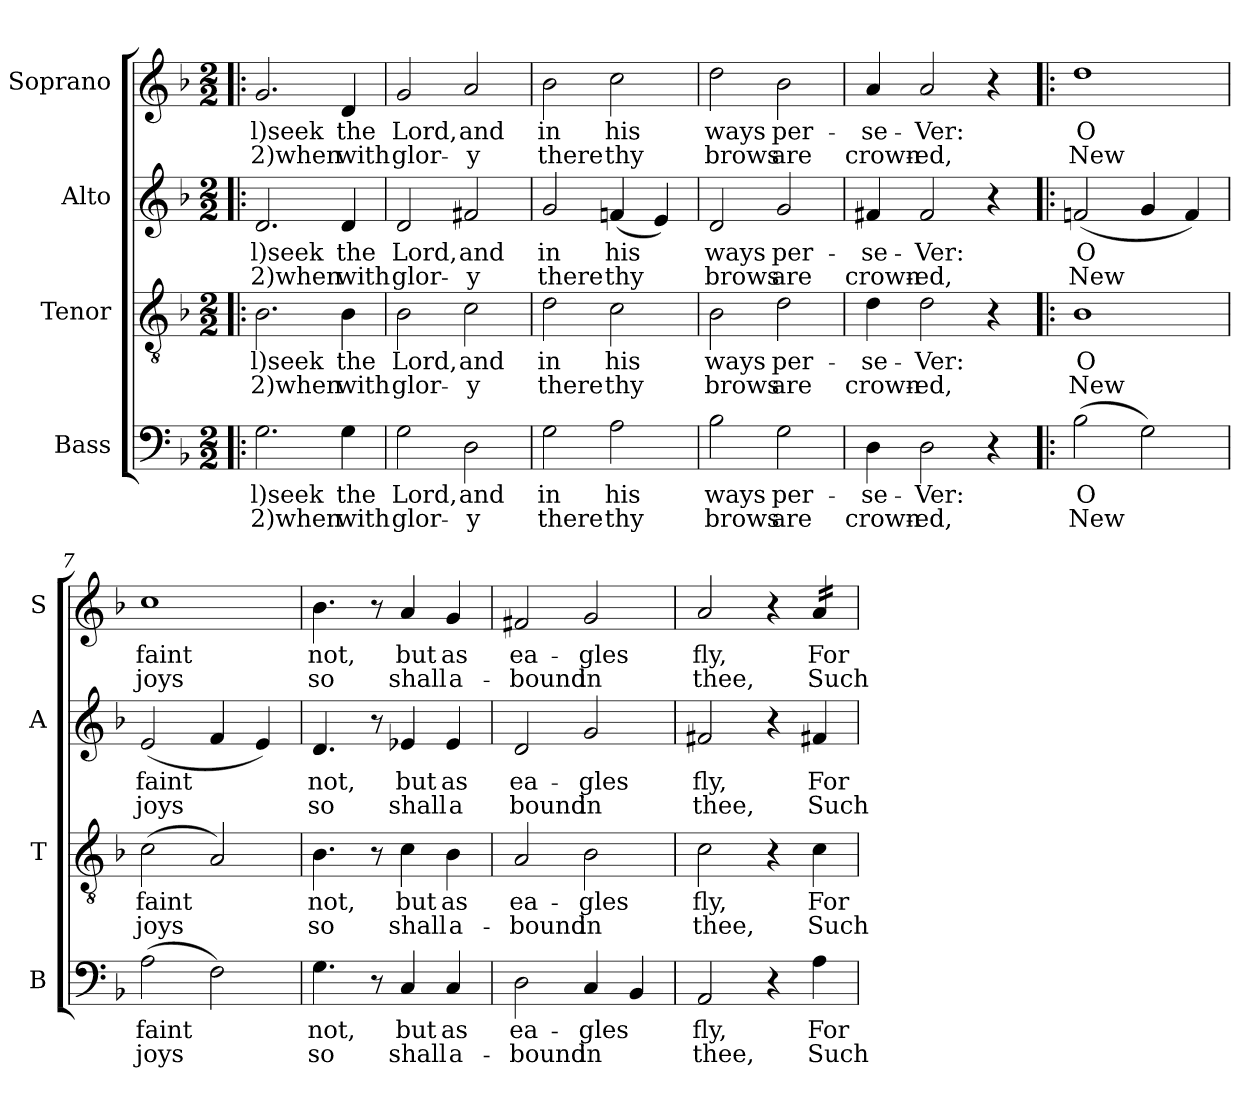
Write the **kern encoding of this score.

**kern	**text	**text	**kern	**text	**text	**kern	**text	**text	**kern	**text	**text
*part4	*part4	*part4	*part3	*part3	*part3	*part2	*part2	*part2	*part1	*part1	*part1
*staff4	*staff4	*staff4	*staff3	*staff3	*staff3	*staff2	*staff2	*staff2	*staff1	*staff1	*staff1
*I"Bass	*	*	*I"Tenor	*	*	*I"Alto	*	*	*I"Soprano	*	*
*I'B	*	*	*I'T	*	*	*I'A	*	*	*I'S	*	*
!!LO:PB:g=z
*stria5	*	*	*stria5	*	*	*stria5	*	*	*stria5	*	*
*clefF4	*	*	*clefGv2	*	*	*clefG2	*	*	*clefG2	*	*
*k[b-]	*	*	*k[b-]	*	*	*k[b-]	*	*	*k[b-]	*	*
*F:	*	*	*F:	*	*	*F:	*	*	*F:	*	*
*M2/2	*	*	*M2/2	*	*	*M2/2	*	*	*M2/2	*	*
=1!|:	=1!|:	=1!|:	=1!|:	=1!|:	=1!|:	=1!|:	=1!|:	=1!|:	=1!|:	=1!|:	=1!|:
!	!LO:LY:b:cj	!LO:LY:b:cj	!	!LO:LY:b:cj	!LO:LY:b:cj	!	!LO:LY:b:cj	!LO:LY:b:cj	!	!LO:LY:b:cj	!LO:LY:b:cj
2.G\	l)seek	2)when	2.B-\	l)seek	2)when	2.d/	l)seek	2)when	2.g/	l)seek	2)when
!	!LO:LY:b:cj	!LO:LY:b:cj	!	!LO:LY:b:cj	!LO:LY:b:cj	!	!LO:LY:b:cj	!LO:LY:b:cj	!	!LO:LY:b:cj	!LO:LY:b:cj
4G\	the	with	4B-\	the	with	4d/	the	with	4d/	the	with
=2	=2	=2	=2	=2	=2	=2	=2	=2	=2	=2	=2
!	!LO:LY:b:cj	!LO:LY:b:cj	!	!LO:LY:b:cj	!LO:LY:b:cj	!	!LO:LY:b:cj	!LO:LY:b:cj	!	!LO:LY:b:cj	!LO:LY:b:cj
2G\	Lord,	glor-	2B-\	Lord,	glor-	2d/	Lord,	glor-	2g/	Lord,	glor-
!	!LO:LY:b:cj	!LO:LY:b:cj	!	!LO:LY:b:cj	!LO:LY:b:cj	!	!LO:LY:b:cj	!LO:LY:b:cj	!	!LO:LY:b:cj	!LO:LY:b:cj
2D\	-and	y	2c\	-and	y	2f#X/	-and	y	2a/	-and	y
=3	=3	=3	=3	=3	=3	=3	=3	=3	=3	=3	=3
!	!LO:LY:b:cj	!LO:LY:b:cj	!	!LO:LY:b:cj	!LO:LY:b:cj	!	!LO:LY:b:cj	!LO:LY:b:cj	!	!LO:LY:b:cj	!LO:LY:b:cj
2G\	in	there	2d\	in	there	2g/	in	there	2b-\	in	there
!	!LO:LY:b:cj	!LO:LY:b:cj	!	!LO:LY:b:cj	!LO:LY:b:cj	!	!LO:LY:b:cj	!LO:LY:b:cj	!	!LO:LY:b:cj	!LO:LY:b:cj
2A\	his	thy	2c\	his	thy	(<4fn/	his	thy	2cc\	his	thy
.	.	.	.	.	.	4e/)	.	.	.	.	.
=4	=4	=4	=4	=4	=4	=4	=4	=4	=4	=4	=4
!	!LO:LY:b:cj	!LO:LY:b:cj	!	!LO:LY:b:cj	!LO:LY:b:cj	!	!LO:LY:b:cj	!LO:LY:b:cj	!	!LO:LY:b:cj	!LO:LY:b:cj
2B-\	ways	brows	2B-\	ways	brows	2d/	ways	brows	2dd\	ways	brows
!	!LO:LY:b:cj	!LO:LY:b:cj	!	!LO:LY:b:cj	!LO:LY:b:cj	!	!LO:LY:b:cj	!LO:LY:b:cj	!	!LO:LY:b:cj	!LO:LY:b:cj
2G\	per-	-are	2d\	per-	-are	2g/	per-	-are	2b-\	per-	-are
=5	=5	=5	=5	=5	=5	=5	=5	=5	=5	=5	=5
!	!LO:LY:b:cj	!LO:LY:b:cj	!	!LO:LY:b:cj	!LO:LY:b:cj	!	!LO:LY:b:cj	!LO:LY:b:cj	!	!LO:LY:b:cj	!LO:LY:b:cj
4D\	se-	-crown-	4d\	se-	-crown-	4f#X/	se-	-crown-	4a/	se-	-crown-
!	!LO:LY:b:cj	!LO:LY:b:rj	!	!LO:LY:b:cj	!LO:LY:b:rj	!	!LO:LY:b:cj	!LO:LY:b:rj	!	!LO:LY:b:cj	!LO:LY:b:rj
2D\	-Ver:	ed,	2d\	-Ver:	ed,	2f#/	-Ver:	ed,	2a/	-Ver:	ed,
4r	.	.	4r	.	.	4r	.	.	4r	.	.
!!LO:LB:g=z
=6!|:	=6!|:	=6!|:	=6!|:	=6!|:	=6!|:	=6!|:	=6!|:	=6!|:	=6!|:	=6!|:	=6!|:
!	!LO:LY:b:rj	!LO:LY:b:cj	!	!LO:LY:b:rj	!LO:LY:b:cj	!	!LO:LY:b:rj	!LO:LY:b:cj	!	!LO:LY:b:rj	!LO:LY:b:cj
(>2B-\	O	New	1B-	O	New	(<2fn/	O	New	1dd	O	New
2G\)	.	.	.	.	.	4g/	.	.	.	.	.
.	.	.	.	.	.	4f/)	.	.	.	.	.
=7	=7	=7	=7	=7	=7	=7	=7	=7	=7	=7	=7
!	!LO:LY:b:cj	!LO:LY:b:cj	!	!LO:LY:b:cj	!LO:LY:b:cj	!	!LO:LY:b:cj	!LO:LY:b:cj	!	!LO:LY:b:cj	!LO:LY:b:cj
(>2A\	faint	joys	(>2c\	faint	joys	(<2e/	faint	joys	1cc	faint	joys
2F\)	.	.	2A/)	.	.	4f/	.	.	.	.	.
.	.	.	.	.	.	4e/)	.	.	.	.	.
=8	=8	=8	=8	=8	=8	=8	=8	=8	=8	=8	=8
!	!LO:LY:b:cj	!LO:LY:b:cj	!	!LO:LY:b:cj	!LO:LY:b:cj	!	!LO:LY:b:cj	!LO:LY:b:cj	!	!LO:LY:b:cj	!LO:LY:b:cj
4.G\	not,	so	4.B-\	not,	so	4.d/	not,	so	4.b-\	not,	so
8r	.	.	8r	.	.	8r	.	.	8r	.	.
!	!LO:LY:b:cj	!LO:LY:b:cj	!	!LO:LY:b:cj	!LO:LY:b:cj	!	!LO:LY:b:cj	!LO:LY:b:cj	!	!LO:LY:b:cj	!LO:LY:b:cj
4C/	but	shall	4c\	but	shall	4e-X/	but	shall	4a/	but	shall
!	!LO:LY:b:cj	!LO:LY:b:cj	!	!LO:LY:b:cj	!LO:LY:b:cj	!	!LO:LY:b:cj	!LO:LY:b:cj	!	!LO:LY:b:cj	!LO:LY:b:cj
4C/	as	a-	4B-\	as	a-	4e-/	as	a	4g/	as	a-
=9	=9	=9	=9	=9	=9	=9	=9	=9	=9	=9	=9
!	!LO:LY:b:cj	!LO:LY:b:cj	!	!LO:LY:b:cj	!LO:LY:b:cj	!	!LO:LY:b:cj	!LO:LY:b:cj	!	!LO:LY:b:cj	!LO:LY:b:cj
2D\	-ea-	-bound	2A/	-ea-	-bound	2d/	ea-	-bound	2f#X/	-ea-	-bound
!	!LO:LY:b:cj	!LO:LY:b:cj	!	!LO:LY:b:cj	!LO:LY:b:cj	!	!LO:LY:b:cj	!LO:LY:b:cj	!	!LO:LY:b:cj	!LO:LY:b:cj
4C/	gles	in	2B-\	gles	in	2g/	gles	in	2g/	gles	in
4BB-/	.	.	.	.	.	.	.	.	.	.	.
=10	=10	=10	=10	=10	=10	=10	=10	=10	=10	=10	=10
!	!LO:LY:b:cj	!LO:LY:b:cj	!	!LO:LY:b:cj	!LO:LY:b:cj	!	!LO:LY:b:cj	!LO:LY:b:cj	!	!LO:LY:b:cj	!LO:LY:b:cj
2AA/	fly,	thee,	2c\	fly,	thee,	2f#X/	fly,	thee,	2a/	fly,	thee,
4r	.	.	4r	.	.	4r	.	.	4r	.	.
!	!LO:LY:b:cj	!LO:LY:b:cj	!	!LO:LY:b:cj	!LO:LY:b:cj	!	!LO:LY:b:cj	!LO:LY:b:cj	!	!LO:LY:b:cj	!LO:LY:b:cj
*	*	*	*	*	*	*	*	*	*tremolo	*	*
4A\	For	Such	4c\	For	Such	4f#X/	For	Such	16a/LL	For	Such
.	.	.	.	.	.	.	.	.	16a/	.	.
.	.	.	.	.	.	.	.	.	16a/	.	.
.	.	.	.	.	.	.	.	.	16a/JJ	.	.
*	*	*	*	*	*	*	*	*	*Xtremolo	*	*
=	=	=	=	=	=	=	=	=	=	=	=
*-	*-	*-	*-	*-	*-	*-	*-	*-	*-	*-	*-
